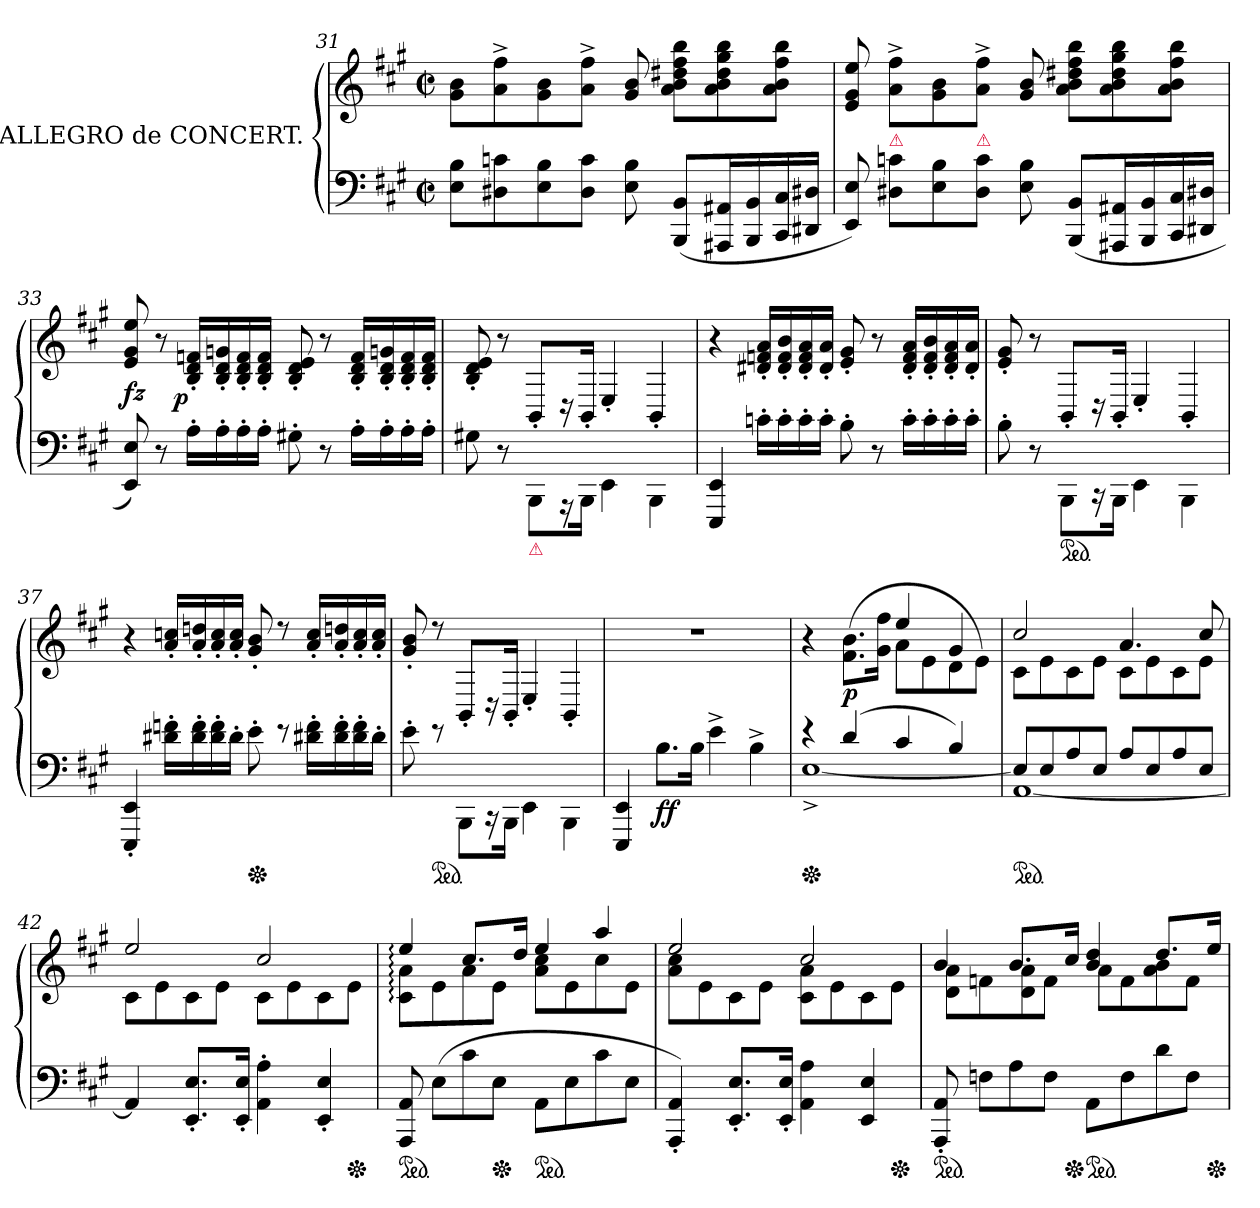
**kern	**kern	**dynam
*part1	*part1	*part1
*staff2	*staff1	*staff1/2
*I"ALLEGRO de CONCERT.	*	*
*clefF4	*clefG2	*
*k[f#c#g#]	*k[f#c#g#]	*
*M2/2	*M2/2	*
*met(c|)	*met(c|)	*
=31	=31	=31
8E 8BL	8g# 8bL	.
8D#X 8cn	8a^< 8ff#^<	.
8E 8B	8g# 8b	.
8D# 8cJ	8a^< 8ff#^<J	.
8E 8B	8g# 8b	.
(<8BBB 8BBL	8a 8b 8dd#X 8ff# 8bbL	.
16AAA#X 16AA#XL	8a 8b 8dd# 8gg# 8bb	.
16BBB 16BB	.	.
16CC# 16C#	8a 8b 8ff# 8bbJ	.
16DD#X 16D#XJJ	.	.
=32	=32	=32
8EE 8E)	8e 8g# 8ee	.
!	!LO:TX:b:color=crimson:t=⚠	!
8D#X 8cnL	8a^< 8ff#^<L	.
8E 8B	8g# 8b	.
!	!LO:TX:b:color=crimson:t=⚠	!
8D# 8cJ	8a^< 8ff#^<J	.
8E 8B	8g# 8b	.
(<8BBB 8BBL	8a 8b 8dd#X 8ff# 8bbL	.
16AAA#X 16AA#XL	8a 8b 8dd# 8gg# 8bb	.
16BBB 16BB	.	.
16CC# 16C#	8a 8b 8ff# 8bbJ	.
16DD#X 16D#XJJ	.	.
=33	=33	=33
8EE 8E)	8e 8g# 8ee	fz
8r	8r	.
!	!	!LO:DY:rj
16A'>LL	16B' 16d' 16fn'LL	p
16A'>	16B' 16d' 16gn'	.
16A'>	16B' 16d' 16f'	.
16A'>JJ	16B' 16d' 16f'JJ	.
8G#X'>	8B' 8d' 8e'	.
8r	8r	.
16A'>LL	16B' 16d' 16f'LL	.
16A'>	16B' 16d' 16gn'	.
16A'>	16B' 16d' 16f'	.
16A'>JJ	16B' 16d' 16f'JJ	.
=34	=34	=34
8G#X	8B' 8d' 8e'	.
8r	8r	.
!LO:TX:b:color=crimson:t=⚠	!	!
8BBB\L	8BB'>/L	.
16rAAA	16r	.
16BBB\Jk	16BB'>/Jk	.
4EE\	4E'>/	.
4BBB\	4BB'>/	.
=35	=35	=35
4EEE 4EE	4r	.
16cn'>LL	16d#X' 16fn' 16a'LL	.
16c'>	16d#' 16f' 16b'	.
16c'>	16d#' 16f' 16a'	.
16c'>JJ	16d#' 16a'JJ	.
8B'>	8e' 8g#'	.
8r	8r	.
16c'>LL	16d#' 16f' 16a'LL	.
16c'>	16d#' 16f' 16b'	.
16c'>	16d#' 16f' 16a'	.
16c'>JJ	16d#' 16a'JJ	.
=36	=36	=36
8B'>	8e' 8g#'	.
8r	8r	.
!LO:TX:b:color=crimson:t=⚠	!	!
*ped	*	*
8BBB\L	8BB'>/L	.
16rCC	16r	.
16BBB\Jk	16BB'>/Jk	.
4EE\	4E'>/	.
4BBB\	4BB'>/	.
=37	=37	=37
4EEE' 4EE'	4r	.
16d#X'<\ 16fn'<\LL	16a'>/ 16ccn'>/LL	.
16d#'<\ 16f'<\	16a'>/ 16ddn'>/	.
16d#'<\ 16f'<\	16a'>/ 16cc'>/	.
16d#'<\JJ	16a'>/ 16cc'>/JJ	.
*Xped	*	*
8e'<\	8g#'>/ 8b'>/	.
8re	8rdd	.
16d#X'<\ 16f'<\LL	16a'>/ 16cc'>/LL	.
16d#'<\ 16f'<\	16a'>/ 16ddn'>/	.
16d#'<\ 16f'<\	16a'>/ 16cc'>/	.
16d#'<\JJ	16a'>/ 16cc'>/JJ	.
=38	=38	=38
8e'<\	8g#'>/ 8b'>/	.
*ped	*	*
8re	8rdd	.
8BBB\L	8BB'>/L	.
16rCC	16r	.
16BBB\Jk	16BB'>/Jk	.
4EE\	4E'>/	.
4BBB\	4BB'>/	.
=39	=39	=39
4EEE 4EE	1r	.
!	!	!LO:DY:b=2
8.BL	.	ff
16BJk	.	.
4e^>	.	.
4B^>	.	.
=40	=40	=40
*^	*^	*
*Xped	*	*	*	*
4re	[1E^<	4r	2ryy	.
(>4d	.	(>8.f# 8.bL	.	p
.	.	16g# 16ff#Jk	.	.
4c#	.	4ee	8aL	.
.	.	.	8e	.
4B)	.	4g#	8d	.
.	.	.	8eJ)	.
=41	=41	=41	=41	=41
*ped	*	*	*	*
8EL]	[1AA	2cc#	8c#L	.
8E	.	.	8e	.
8A	.	.	8c#	.
8EJ	.	.	8eJ	.
8AL	.	4.a	8c#L	.
8E	.	.	8e	.
8A	.	.	8c#	.
8EJ	.	8cc#	8eJ	.
*v	*v	*	*	*
=42	=42	=42	=42
4AA]	2ee	8c#L	.
.	.	8e	.
8.EE' 8.E'L	.	8c#	.
.	.	8eJ	.
16EE' 16E'Jk	.	.	.
4AA' 4A'	2cc#	8c#L	.
.	.	8e	.
4EE' 4E'	.	8c#	.
*Xped	*	*	*
.	.	8eJ	.
=43	=43	=43	=43
*ped	*	*	*
8AAA 8AA	4ee:	8c#: 8a:L	.
(>8EL	.	8e	.
8c#	8.cc#L	8a	.
*Xped	*	*	*
8EJ	.	8eJ	.
.	16ddJk	.	.
*ped	*	*	*
8AAL	4ee	8a 8cc#L	.
8E	.	8e	.
8c#	4aa	8cc#	.
8EJ	.	8eJ	.
=44	=44	=44	=44
4AAA' 4AA')	2ee	8a 8cc#L	.
.	.	8e	.
8.EE' 8.E'L	.	8c#	.
.	.	8eJ	.
16EE' 16E'Jk	.	.	.
4AA 4A	2cc#	8c# 8aL	.
.	.	8e	.
4EE 4E	.	8c#	.
*Xped	*	*	*
.	.	8eJ	.
=45	=45	=45	=45
*ped	*	*	*
8AAA' 8AA'	4b	8d 8aL	.
8FnL	.	8fn	.
8A	8.bL	8d 8a	.
8FJ	.	8fJ	.
*Xped	*	*	*
.	16cc#Jk	.	.
*ped	*	*	*
8AAL	4b 4dd	8aL	.
8F	.	8f	.
8d	8.ddL	8a 8b	.
8FJ	.	8fJ	.
*Xped	*	*	*
.	16eeJk	.	.
*	*v	*v	*
=	=	=
*-	*-	*-
